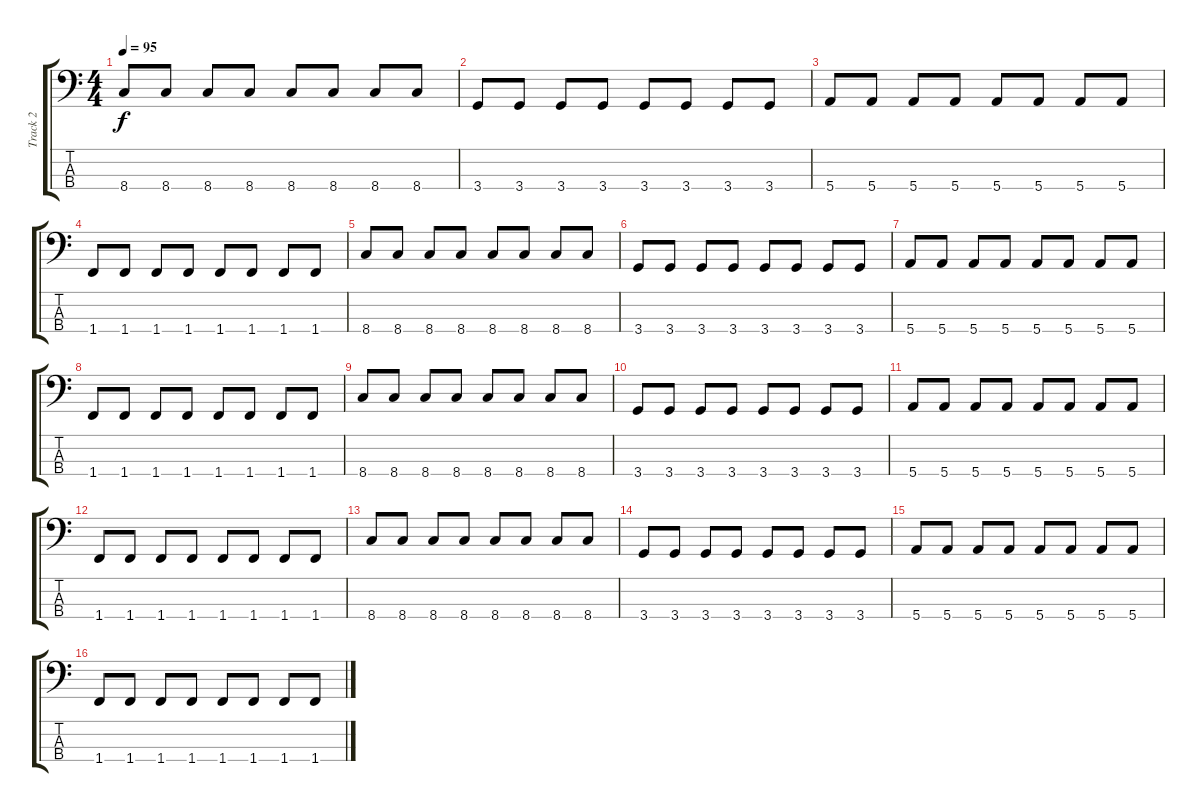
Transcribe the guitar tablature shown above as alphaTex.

\track ("Track 2" "Track 2") {instrument electricbassfinger}
\staff {score tabs}
\tuning (G2 D2 A1 E1) {hide}
\ts (4 4)
\tempo 95
\clef f4
\ks c
8.4.8{dy f} 8.4.8 8.4.8 8.4.8 8.4.8 8.4.8 8.4.8 8.4.8 |
3.4.8 3.4.8 3.4.8 3.4.8 3.4.8 3.4.8 3.4.8 3.4.8 |
5.4.8 5.4.8 5.4.8 5.4.8 5.4.8 5.4.8 5.4.8 5.4.8 |
1.4.8 1.4.8 1.4.8 1.4.8 1.4.8 1.4.8 1.4.8 1.4.8 |
8.4.8 8.4.8 8.4.8 8.4.8 8.4.8 8.4.8 8.4.8 8.4.8 |
3.4.8 3.4.8 3.4.8 3.4.8 3.4.8 3.4.8 3.4.8 3.4.8 |
5.4.8 5.4.8 5.4.8 5.4.8 5.4.8 5.4.8 5.4.8 5.4.8 |
1.4.8 1.4.8 1.4.8 1.4.8 1.4.8 1.4.8 1.4.8 1.4.8 |
8.4.8 8.4.8 8.4.8 8.4.8 8.4.8 8.4.8 8.4.8 8.4.8 |
3.4.8 3.4.8 3.4.8 3.4.8 3.4.8 3.4.8 3.4.8 3.4.8 |
5.4.8 5.4.8 5.4.8 5.4.8 5.4.8 5.4.8 5.4.8 5.4.8 |
1.4.8 1.4.8 1.4.8 1.4.8 1.4.8 1.4.8 1.4.8 1.4.8 |
8.4.8 8.4.8 8.4.8 8.4.8 8.4.8 8.4.8 8.4.8 8.4.8 |
3.4.8 3.4.8 3.4.8 3.4.8 3.4.8 3.4.8 3.4.8 3.4.8 |
5.4.8 5.4.8 5.4.8 5.4.8 5.4.8 5.4.8 5.4.8 5.4.8 |
1.4.8 1.4.8 1.4.8 1.4.8 1.4.8 1.4.8 1.4.8 1.4.8
